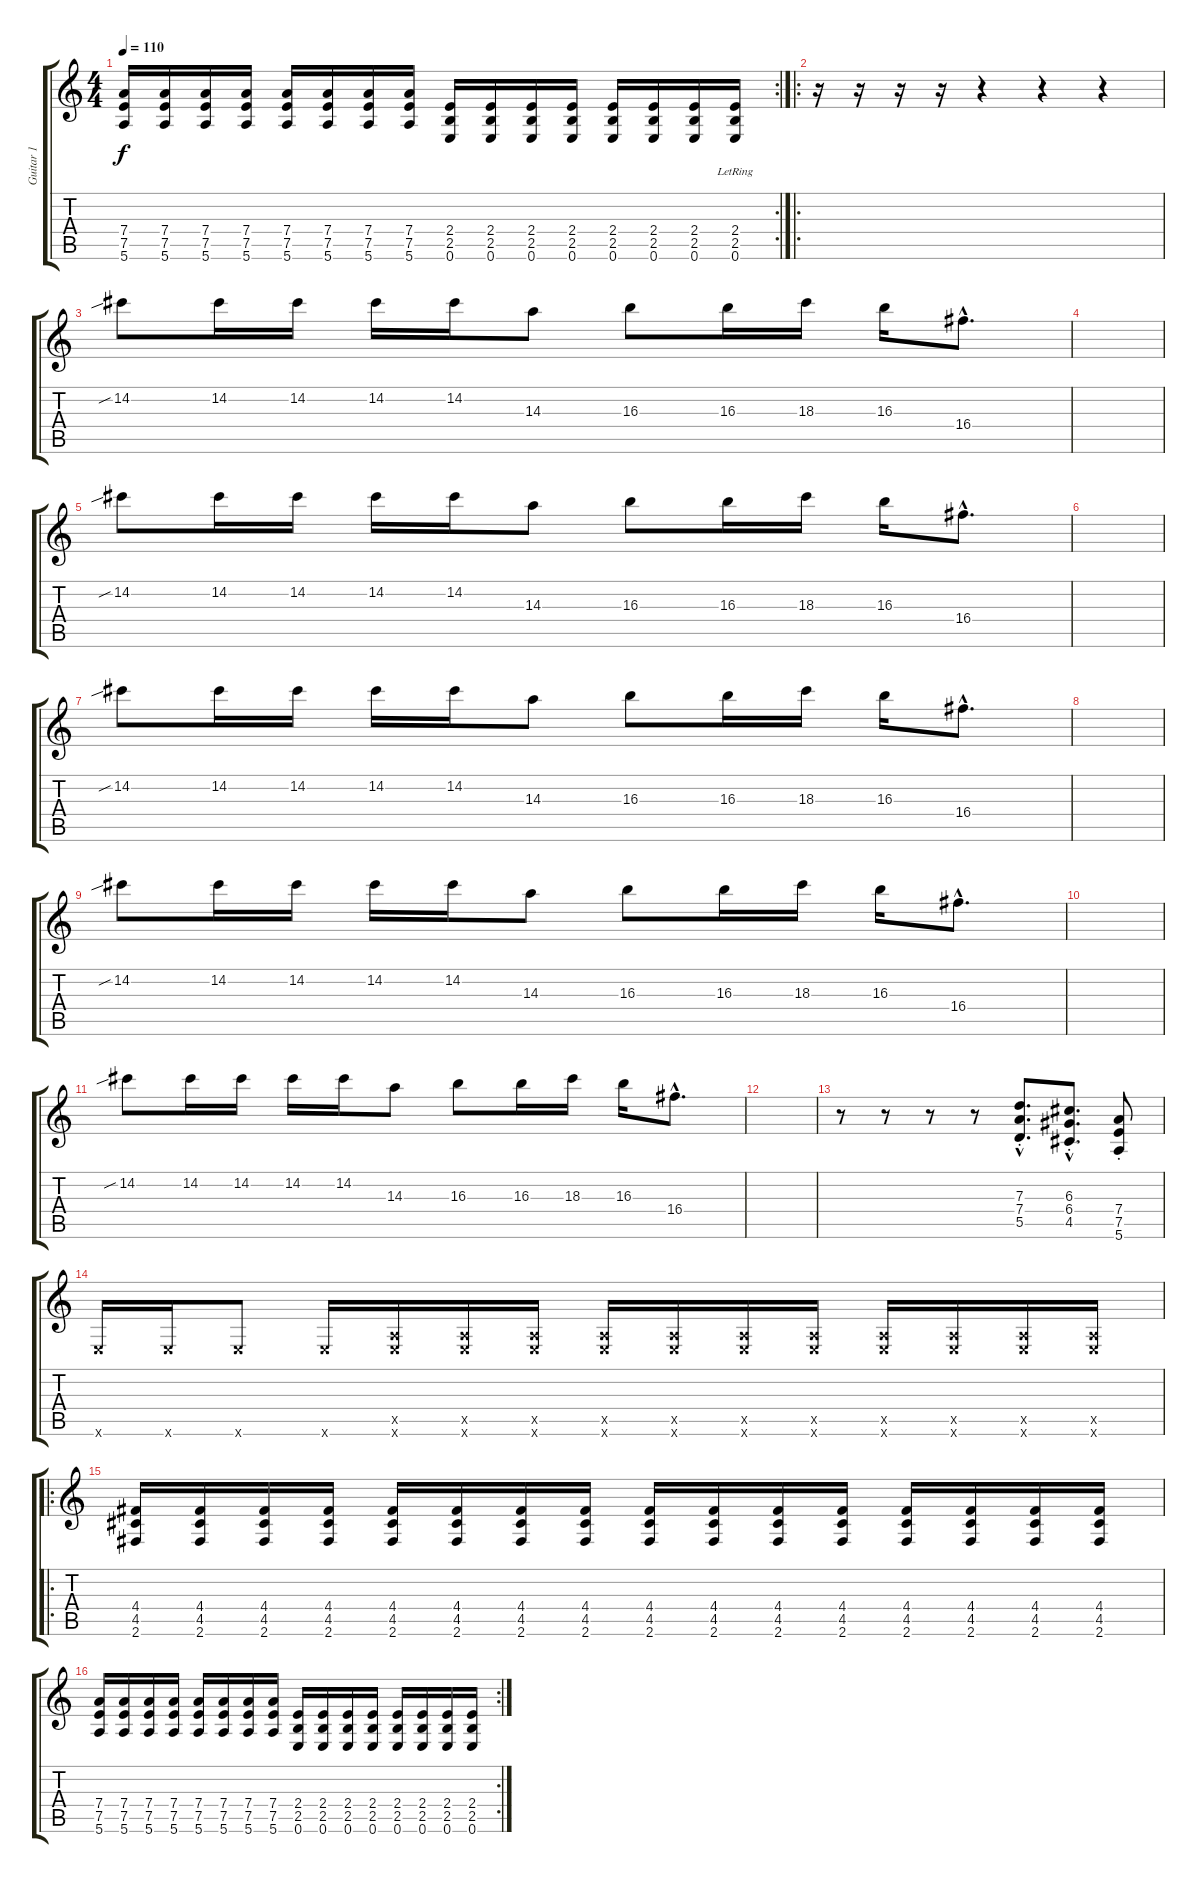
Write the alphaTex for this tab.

\track ("Guitar 1" "Guitar 1") {instrument overdrivenguitar}
\staff {score tabs}
\tuning (E4 B3 G3 D3 A2 E2) {hide}
\rc 2
\ts (4 4)
\tempo 110
\clef g2
\ks c
(7.4 7.5 5.6).16{dy f} (7.4 7.5 5.6).16 (7.4 7.5 5.6).16 (7.4 7.5 5.6).16 (7.4 7.5 5.6).16 (7.4 7.5 5.6).16 (7.4 7.5 5.6).16 (7.4 7.5 5.6).16 (2.4 2.5 0.6).16 (2.4 2.5 0.6).16 (2.4 2.5 0.6).16 (2.4 2.5 0.6).16 (2.4 2.5 0.6).16 (2.4 2.5 0.6).16 (2.4 2.5 0.6).16 (2.4{lr} 2.5{lr} 0.6{lr}).16 |
\ro
r.16 r.16 r.16 r.16 r.4 r.4 r.4 |
14.2{sib}.8 14.2.16 14.2.16 14.2.16 14.2.16 14.3.8 16.3.8 16.3.16 18.3.16 16.3.16 16.4{hac}.8{d} |
|
14.2{sib}.8 14.2.16 14.2.16 14.2.16 14.2.16 14.3.8 16.3.8 16.3.16 18.3.16 16.3.16 16.4{hac}.8{d} |
|
14.2{sib}.8 14.2.16 14.2.16 14.2.16 14.2.16 14.3.8 16.3.8 16.3.16 18.3.16 16.3.16 16.4{hac}.8{d} |
|
14.2{sib}.8 14.2.16 14.2.16 14.2.16 14.2.16 14.3.8 16.3.8 16.3.16 18.3.16 16.3.16 16.4{hac}.8{d} |
|
14.2{sib}.8 14.2.16 14.2.16 14.2.16 14.2.16 14.3.8 16.3.8 16.3.16 18.3.16 16.3.16 16.4{hac}.8{d} |
|
r.8 r.8 r.8 r.8 (7.3{hac st} 7.4{hac st} 5.5{hac st}).8{d} (6.3{hac st} 6.4{hac st} 4.5{hac st}).8{d} (7.4{st} 7.5{st} 5.6{st}).8 |
0.6{x}.16 0.6{x}.16 0.6{x}.8 0.6{x}.16 (0.5{x} 0.6{x}).16 (0.5{x} 0.6{x}).16 (0.5{x} 0.6{x}).16 (0.5{x} 0.6{x}).16 (0.5{x} 0.6{x}).16 (0.5{x} 0.6{x}).16 (0.5{x} 0.6{x}).16 (0.5{x} 0.6{x}).16 (0.5{x} 0.6{x}).16 (0.5{x} 0.6{x}).16 (0.5{x} 0.6{x}).16 |
\ro
(4.4 4.5 2.6).16 (4.4 4.5 2.6).16 (4.4 4.5 2.6).16 (4.4 4.5 2.6).16 (4.4 4.5 2.6).16 (4.4 4.5 2.6).16 (4.4 4.5 2.6).16 (4.4 4.5 2.6).16 (4.4 4.5 2.6).16 (4.4 4.5 2.6).16 (4.4 4.5 2.6).16 (4.4 4.5 2.6).16 (4.4 4.5 2.6).16 (4.4 4.5 2.6).16 (4.4 4.5 2.6).16 (4.4 4.5 2.6).16 |
\rc 2
(7.4 7.5 5.6).16 (7.4 7.5 5.6).16 (7.4 7.5 5.6).16 (7.4 7.5 5.6).16 (7.4 7.5 5.6).16 (7.4 7.5 5.6).16 (7.4 7.5 5.6).16 (7.4 7.5 5.6).16 (2.4 2.5 0.6).16 (2.4 2.5 0.6).16 (2.4 2.5 0.6).16 (2.4 2.5 0.6).16 (2.4 2.5 0.6).16 (2.4 2.5 0.6).16 (2.4 2.5 0.6).16 (2.4 2.5 0.6).16
